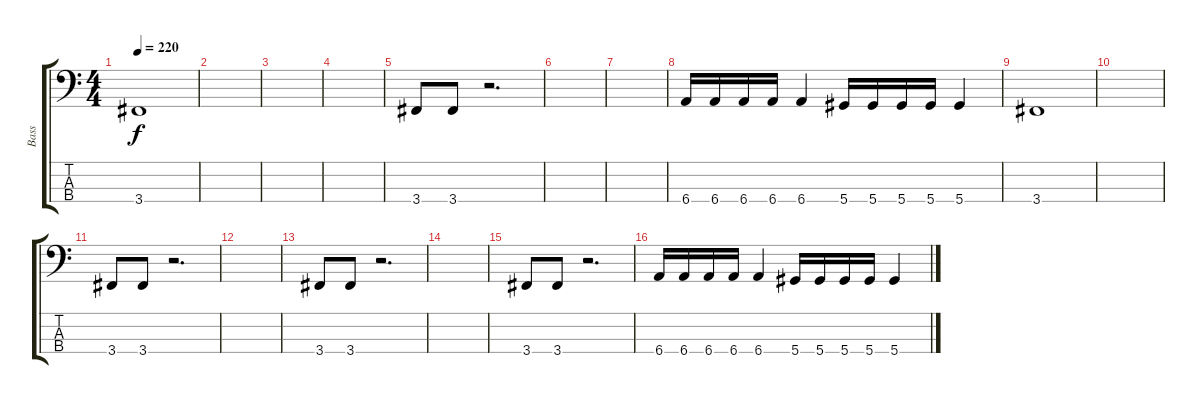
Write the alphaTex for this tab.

\track ("Bass" "Bass") {instrument electricbasspick}
\staff {score tabs}
\tuning (Gb2 Db2 Ab1 Eb1) {hide}
\ts (4 4)
\tempo 220
\clef f4
\ks c
3.4.1{dy f} |
|
|
|
3.4.8 3.4.8 r.2{d} |
|
|
6.4.16 6.4.16 6.4.16 6.4.16 6.4.4 5.4.16 5.4.16 5.4.16 5.4.16 5.4.4 |
3.4.1 |
|
3.4.8 3.4.8 r.2{d} |
|
3.4.8 3.4.8 r.2{d} |
|
3.4.8 3.4.8 r.2{d} |
6.4.16 6.4.16 6.4.16 6.4.16 6.4.4 5.4.16 5.4.16 5.4.16 5.4.16 5.4.4
